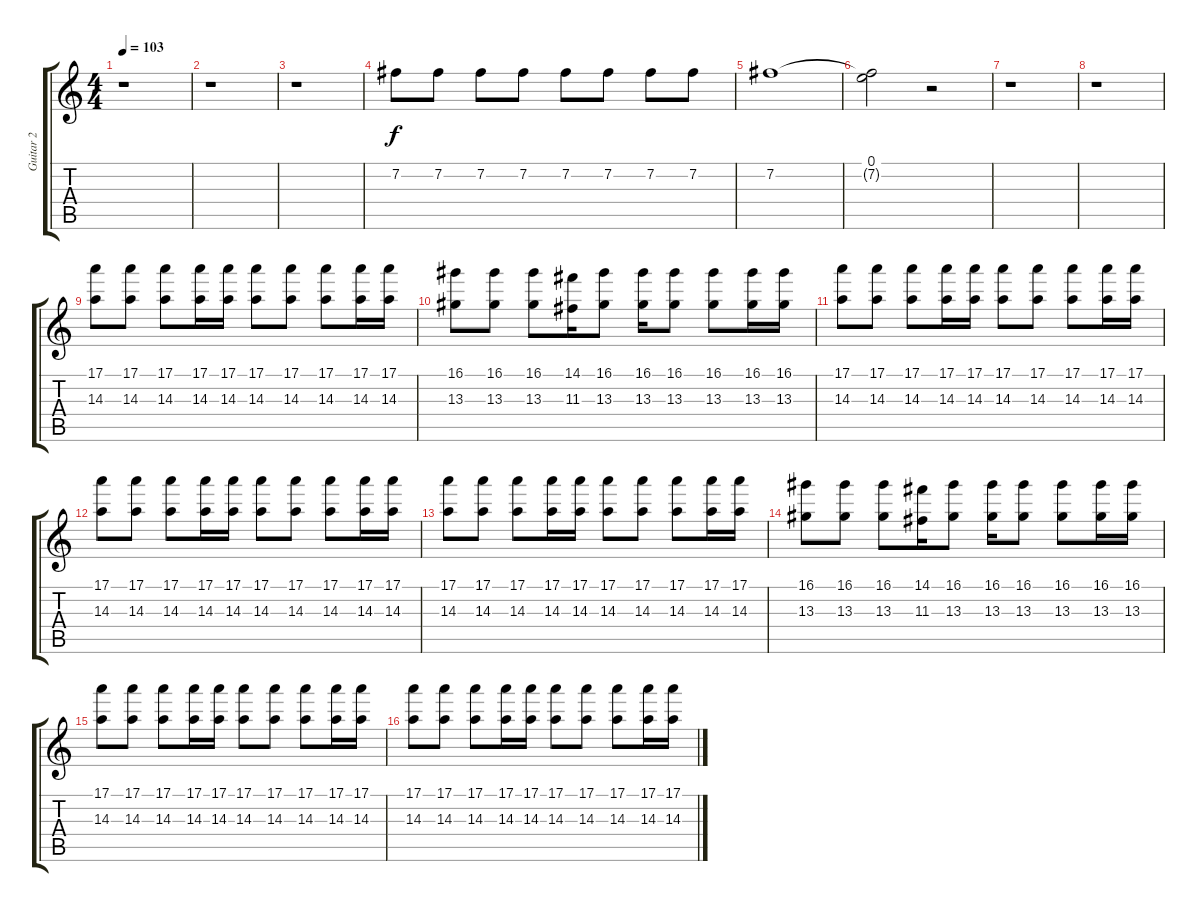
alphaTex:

\track ("Guitar 2" "Guitar 2") {instrument overdrivenguitar}
\staff {score tabs}
\tuning (E4 B3 G3 D3 A2 E2) {hide}
\ts (4 4)
\tempo 103
\clef g2
\ks c
r.1{dy f} |
r.1 |
r.1 |
7.2.8 7.2.8 7.2.8 7.2.8 7.2.8 7.2.8 7.2.8 7.2.8 |
7.2.1 |
(0.1 7.2{t}).2 r.2 |
r.1 |
r.1 |
(17.1 14.3).8 (17.1 14.3).8 (17.1 14.3).8 (17.1 14.3).16 (17.1 14.3).16 (17.1 14.3).8 (17.1 14.3).8 (17.1 14.3).8 (17.1 14.3).16 (17.1 14.3).16 |
(16.1 13.3).8 (16.1 13.3).8 (16.1 13.3).8 (14.1 11.3).16 (16.1 13.3).8 (16.1 13.3).16 (16.1 13.3).8 (16.1 13.3).8 (16.1 13.3).16 (16.1 13.3).16 |
(17.1 14.3).8 (17.1 14.3).8 (17.1 14.3).8 (17.1 14.3).16 (17.1 14.3).16 (17.1 14.3).8 (17.1 14.3).8 (17.1 14.3).8 (17.1 14.3).16 (17.1 14.3).16 |
(17.1 14.3).8 (17.1 14.3).8 (17.1 14.3).8 (17.1 14.3).16 (17.1 14.3).16 (17.1 14.3).8 (17.1 14.3).8 (17.1 14.3).8 (17.1 14.3).16 (17.1 14.3).16 |
(17.1 14.3).8 (17.1 14.3).8 (17.1 14.3).8 (17.1 14.3).16 (17.1 14.3).16 (17.1 14.3).8 (17.1 14.3).8 (17.1 14.3).8 (17.1 14.3).16 (17.1 14.3).16 |
(16.1 13.3).8 (16.1 13.3).8 (16.1 13.3).8 (14.1 11.3).16 (16.1 13.3).8 (16.1 13.3).16 (16.1 13.3).8 (16.1 13.3).8 (16.1 13.3).16 (16.1 13.3).16 |
(17.1 14.3).8 (17.1 14.3).8 (17.1 14.3).8 (17.1 14.3).16 (17.1 14.3).16 (17.1 14.3).8 (17.1 14.3).8 (17.1 14.3).8 (17.1 14.3).16 (17.1 14.3).16 |
(17.1 14.3).8 (17.1 14.3).8 (17.1 14.3).8 (17.1 14.3).16 (17.1 14.3).16 (17.1 14.3).8 (17.1 14.3).8 (17.1 14.3).8 (17.1 14.3).16 (17.1 14.3).16
